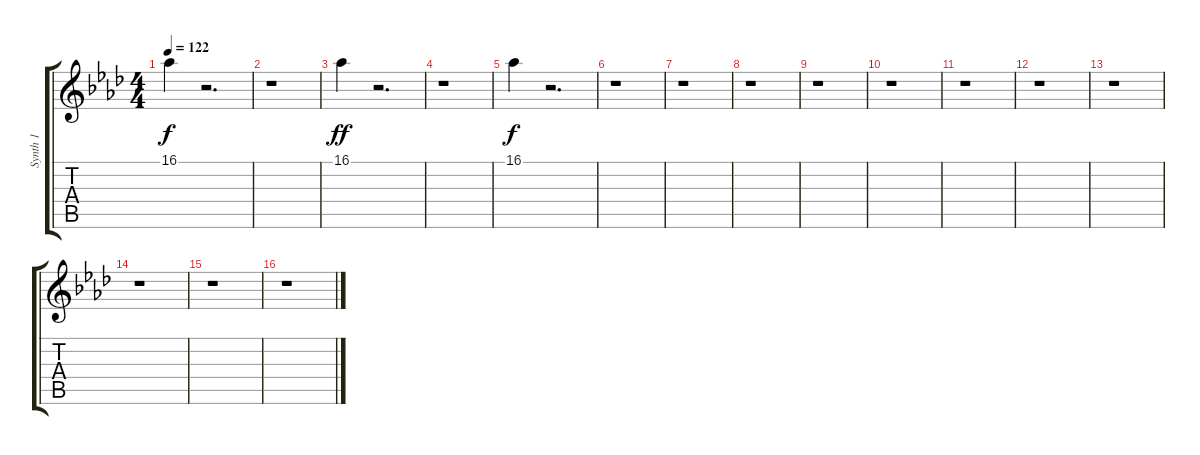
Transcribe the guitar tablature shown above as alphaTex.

\track ("Synth 1" "Synth 1") {instrument pad7halo}
\staff {score tabs}
\tuning (E4 B3 G3 D3 A2 E2) {hide}
\ts (4 4)
\tempo 122
\clef g2
\ks ab
16.1.4{dy f volume 9 instrument pad1newage} r.2{d} |
r.1 |
16.1.4{dy ff} r.2{d} |
r.1 |
16.1.4{dy f} r.2{d} |
r.1 |
r.1 |
r.1 |
r.1 |
r.1 |
r.1 |
r.1 |
r.1 |
r.1 |
r.1 |
r.1
